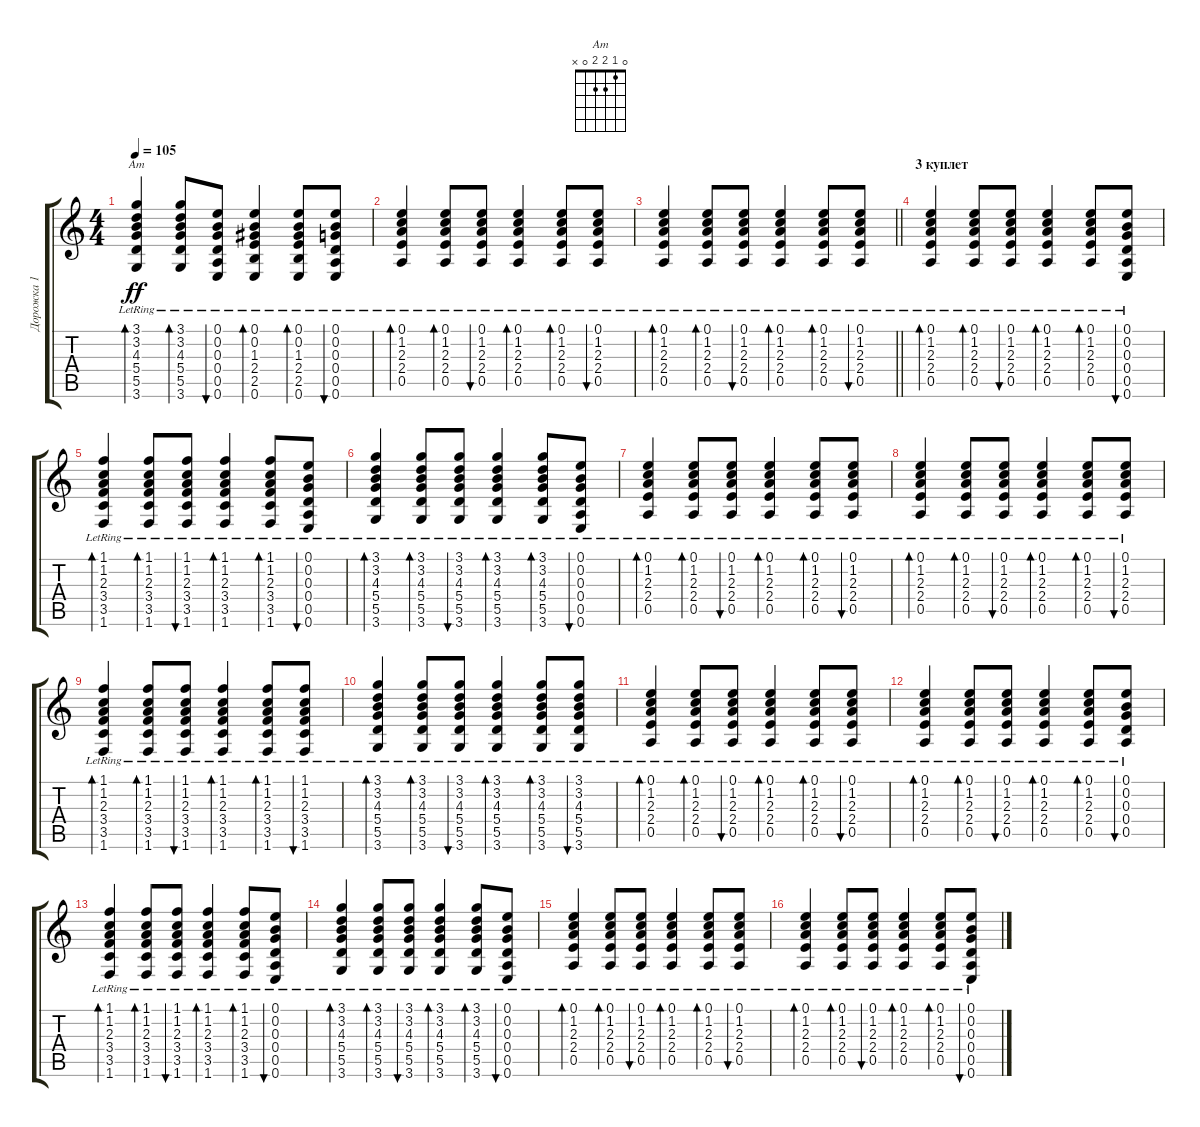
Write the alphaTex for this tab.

\track ("Дорожка 1" "Дорожка 1") {instrument acousticguitarsteel}
\staff {score tabs}
\tuning (E4 B3 G3 D3 A2 E2) {hide}
\chord ("Am" 0 1 2 2 0 x)
\ts (4 4)
\tempo 105
\clef g2
\ks c
(3.1 3.2{lr} 4.3{lr} 5.4{lr} 5.5{lr} 3.6).4{bd 60 ch "Am" dy ff volume 6} (3.1{lr} 3.2{lr} 4.3{lr} 5.4{lr} 5.5{lr} 3.6).8{bd 60} (0.1{lr} 0.2{lr} 0.3{lr} 0.4{lr} 0.5 0.6).8{bu 60} (0.1 0.2 1.3{lr} 2.4{lr} 2.5{lr} 0.6).4{bd 60 beam merge} (0.1 0.2{lr} 1.3{lr} 2.4{lr} 2.5 0.6).8{bd 60} (0.1{lr} 0.2{lr} 0.3 0.4{lr} 0.5 0.6).8{bu 60} |
(0.1 1.2{lr} 2.3{lr} 2.4{lr} 0.5{lr}).4{bd 60 volume 6} (0.1{lr} 1.2{lr} 2.3{lr} 2.4{lr} 0.5{lr}).8{bd 60} (0.1{lr} 1.2{lr} 2.3{lr} 2.4{lr} 0.5).8{bu 60} (0.1 1.2{lr} 2.3{lr} 2.4{lr} 0.5{lr}).4{bd 60 beam merge} (0.1 1.2{lr} 2.3{lr} 2.4{lr} 0.5).8{bd 60} (0.1{lr} 1.2{lr} 2.3{lr} 2.4{lr} 0.5).8{bu 60} |
\barLineRight lightlight
(0.1 1.2{lr} 2.3{lr} 2.4{lr} 0.5{lr}).4{bd 60 volume 6} (0.1{lr} 1.2{lr} 2.3{lr} 2.4{lr} 0.5{lr}).8{bd 60} (0.1{lr} 1.2{lr} 2.3{lr} 2.4{lr} 0.5).8{bu 60} (0.1 1.2{lr} 2.3{lr} 2.4{lr} 0.5{lr}).4{bd 60 beam merge} (0.1 1.2{lr} 2.3{lr} 2.4{lr} 0.5).8{bd 60} (0.1{lr} 1.2{lr} 2.3{lr} 2.4{lr} 0.5).8{bu 60} |
\section ("" "3 куплет")
(0.1 1.2{lr} 2.3{lr} 2.4{lr} 0.5{lr}).4{bd 60 volume 6} (0.1{lr} 1.2{lr} 2.3{lr} 2.4{lr} 0.5{lr}).8{bd 60} (0.1{lr} 1.2{lr} 2.3{lr} 2.4{lr} 0.5).8{bu 60} (0.1 1.2{lr} 2.3{lr} 2.4{lr} 0.5{lr}).4{bd 60 beam merge} (0.1 1.2{lr} 2.3{lr} 2.4{lr} 0.5).8{bd 60} (0.1{lr} 0.2{lr} 0.3{lr} 0.4{lr} 0.5 0.6).8{bu 60} |
(1.1 1.2{lr} 2.3{lr} 3.4{lr} 3.5{lr} 1.6).4{bd 60 volume 6} (1.1{lr} 1.2{lr} 2.3{lr} 3.4{lr} 3.5{lr} 1.6).8{bd 60} (1.1{lr} 1.2{lr} 2.3{lr} 3.4{lr} 3.5 1.6).8{bu 60} (1.1 1.2{lr} 2.3{lr} 3.4{lr} 3.5{lr} 1.6).4{bd 60 beam merge} (1.1 1.2{lr} 2.3{lr} 3.4{lr} 3.5 1.6).8{bd 60} (0.1{lr} 0.2{lr} 0.3 0.4{lr} 0.5 0.6).8{bu 60} |
(3.1 3.2{lr} 4.3{lr} 5.4{lr} 5.5{lr} 3.6).4{bd 60 volume 6} (3.1{lr} 3.2{lr} 4.3{lr} 5.4{lr} 5.5{lr} 3.6).8{bd 60} (3.1{lr} 3.2{lr} 4.3{lr} 5.4{lr} 5.5 3.6).8{bu 60} (3.1 3.2{lr} 4.3{lr} 5.4{lr} 5.5{lr} 3.6).4{bd 60 beam merge} (3.1 3.2{lr} 4.3{lr} 5.4{lr} 5.5 3.6).8{bd 60} (0.1{lr} 0.2{lr} 0.3 0.4{lr} 0.5 0.6).8{bu 60} |
(0.1 1.2{lr} 2.3{lr} 2.4{lr} 0.5{lr}).4{bd 60 volume 6} (0.1{lr} 1.2{lr} 2.3{lr} 2.4{lr} 0.5{lr}).8{bd 60} (0.1{lr} 1.2{lr} 2.3{lr} 2.4{lr} 0.5).8{bu 60} (0.1 1.2{lr} 2.3{lr} 2.4{lr} 0.5{lr}).4{bd 60 beam merge} (0.1 1.2{lr} 2.3{lr} 2.4{lr} 0.5).8{bd 60} (0.1{lr} 1.2{lr} 2.3{lr} 2.4{lr} 0.5).8{bu 60} |
(0.1 1.2{lr} 2.3{lr} 2.4{lr} 0.5{lr}).4{bd 60 volume 6} (0.1{lr} 1.2{lr} 2.3{lr} 2.4{lr} 0.5{lr}).8{bd 60} (0.1{lr} 1.2{lr} 2.3{lr} 2.4{lr} 0.5).8{bu 60} (0.1 1.2{lr} 2.3{lr} 2.4{lr} 0.5{lr}).4{bd 60 beam merge} (0.1 1.2{lr} 2.3{lr} 2.4{lr} 0.5).8{bd 60} (0.1{lr} 1.2{lr} 2.3{lr} 2.4{lr} 0.5).8{bu 60} |
(1.1 1.2{lr} 2.3{lr} 3.4{lr} 3.5{lr} 1.6).4{bd 60 volume 6} (1.1{lr} 1.2{lr} 2.3{lr} 3.4{lr} 3.5{lr} 1.6).8{bd 60} (1.1{lr} 1.2{lr} 2.3{lr} 3.4{lr} 3.5 1.6).8{bu 60} (1.1 1.2{lr} 2.3{lr} 3.4{lr} 3.5{lr} 1.6).4{bd 60 beam merge} (1.1 1.2{lr} 2.3{lr} 3.4{lr} 3.5 1.6).8{bd 60} (1.1{lr} 1.2{lr} 2.3 3.4{lr} 3.5 1.6).8{bu 60} |
(3.1 3.2{lr} 4.3{lr} 5.4{lr} 5.5{lr} 3.6).4{bd 60 volume 6} (3.1{lr} 3.2{lr} 4.3{lr} 5.4{lr} 5.5{lr} 3.6).8{bd 60} (3.1{lr} 3.2{lr} 4.3{lr} 5.4{lr} 5.5 3.6).8{bu 60} (3.1 3.2{lr} 4.3{lr} 5.4{lr} 5.5{lr} 3.6).4{bd 60 beam merge} (3.1 3.2{lr} 4.3{lr} 5.4{lr} 5.5 3.6).8{bd 60} (3.1{lr} 3.2{lr} 4.3 5.4{lr} 5.5 3.6).8{bu 60} |
(0.1 1.2{lr} 2.3{lr} 2.4{lr} 0.5{lr}).4{bd 60 volume 6} (0.1{lr} 1.2{lr} 2.3{lr} 2.4{lr} 0.5{lr}).8{bd 60} (0.1{lr} 1.2{lr} 2.3{lr} 2.4{lr} 0.5).8{bu 60} (0.1 1.2{lr} 2.3{lr} 2.4{lr} 0.5{lr}).4{bd 60 beam merge} (0.1 1.2{lr} 2.3{lr} 2.4{lr} 0.5).8{bd 60} (0.1{lr} 1.2{lr} 2.3{lr} 2.4{lr} 0.5).8{bu 60} |
(0.1 1.2{lr} 2.3{lr} 2.4{lr} 0.5{lr}).4{bd 60 volume 6} (0.1{lr} 1.2{lr} 2.3{lr} 2.4{lr} 0.5{lr}).8{bd 60} (0.1{lr} 1.2{lr} 2.3{lr} 2.4{lr} 0.5).8{bu 60} (0.1 1.2{lr} 2.3{lr} 2.4{lr} 0.5{lr}).4{bd 60 beam merge} (0.1 1.2{lr} 2.3{lr} 2.4{lr} 0.5).8{bd 60} (0.1{lr} 0.2{lr} 0.3{lr} 0.4{lr} 0.5).8{bu 60} |
(1.1 1.2{lr} 2.3{lr} 3.4{lr} 3.5{lr} 1.6).4{bd 60 volume 6} (1.1{lr} 1.2{lr} 2.3{lr} 3.4{lr} 3.5{lr} 1.6).8{bd 60} (1.1{lr} 1.2{lr} 2.3{lr} 3.4{lr} 3.5 1.6).8{bu 60} (1.1 1.2{lr} 2.3{lr} 3.4{lr} 3.5{lr} 1.6).4{bd 60 beam merge} (1.1 1.2{lr} 2.3{lr} 3.4{lr} 3.5 1.6).8{bd 60} (0.1{lr} 0.2{lr} 0.3 0.4{lr} 0.5 0.6).8{bu 60} |
(3.1 3.2{lr} 4.3{lr} 5.4{lr} 5.5{lr} 3.6).4{bd 60 volume 6} (3.1{lr} 3.2{lr} 4.3{lr} 5.4{lr} 5.5{lr} 3.6).8{bd 60} (3.1{lr} 3.2{lr} 4.3{lr} 5.4{lr} 5.5 3.6).8{bu 60} (3.1 3.2{lr} 4.3{lr} 5.4{lr} 5.5{lr} 3.6).4{bd 60 beam merge} (3.1 3.2{lr} 4.3{lr} 5.4{lr} 5.5 3.6).8{bd 60} (0.1{lr} 0.2{lr} 0.3 0.4{lr} 0.5 0.6).8{bu 60} |
(0.1 1.2{lr} 2.3{lr} 2.4{lr} 0.5{lr}).4{bd 60 volume 6} (0.1{lr} 1.2{lr} 2.3{lr} 2.4{lr} 0.5{lr}).8{bd 60} (0.1{lr} 1.2{lr} 2.3{lr} 2.4{lr} 0.5).8{bu 60} (0.1 1.2{lr} 2.3{lr} 2.4{lr} 0.5{lr}).4{bd 60 beam merge} (0.1 1.2{lr} 2.3{lr} 2.4{lr} 0.5).8{bd 60} (0.1{lr} 1.2{lr} 2.3{lr} 2.4{lr} 0.5).8{bu 60} |
(0.1 1.2{lr} 2.3{lr} 2.4{lr} 0.5{lr}).4{bd 60 volume 6} (0.1{lr} 1.2{lr} 2.3{lr} 2.4{lr} 0.5{lr}).8{bd 60} (0.1{lr} 1.2{lr} 2.3{lr} 2.4{lr} 0.5).8{bu 60} (0.1 1.2{lr} 2.3{lr} 2.4{lr} 0.5{lr}).4{bd 60 beam merge} (0.1 1.2{lr} 2.3{lr} 2.4{lr} 0.5).8{bd 60} (0.1{lr} 0.2{lr} 0.3{lr} 0.4{lr} 0.5 0.6).8{bu 60}
